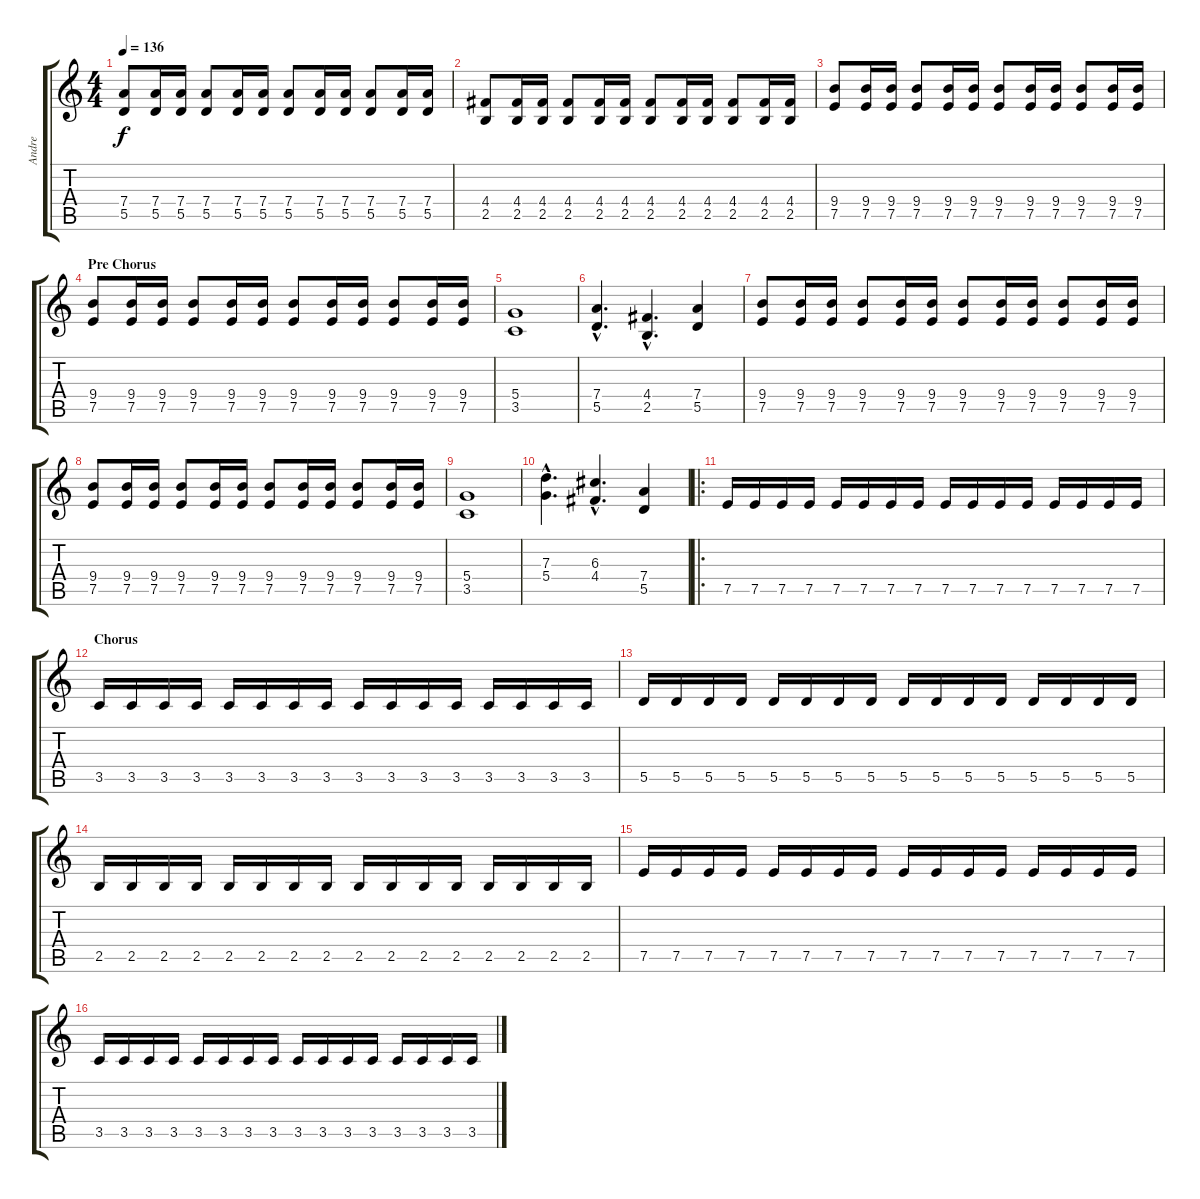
\track ("Andre" "Andre") {instrument overdrivenguitar}
\staff {score tabs}
\tuning (E4 B3 G3 D3 A2 E2) {hide}
\ts (4 4)
\tempo 136
\clef g2
\ks c
(7.4 5.5).8{dy f} (7.4 5.5).16 (7.4 5.5).16 (7.4 5.5).8 (7.4 5.5).16 (7.4 5.5).16 (7.4 5.5).8 (7.4 5.5).16 (7.4 5.5).16 (7.4 5.5).8 (7.4 5.5).16 (7.4 5.5).16 |
(4.4 2.5).8 (4.4 2.5).16 (4.4 2.5).16 (4.4 2.5).8 (4.4 2.5).16 (4.4 2.5).16 (4.4 2.5).8 (4.4 2.5).16 (4.4 2.5).16 (4.4 2.5).8 (4.4 2.5).16 (4.4 2.5).16 |
(9.4 7.5).8 (9.4 7.5).16 (9.4 7.5).16 (9.4 7.5).8 (9.4 7.5).16 (9.4 7.5).16 (9.4 7.5).8 (9.4 7.5).16 (9.4 7.5).16 (9.4 7.5).8 (9.4 7.5).16 (9.4 7.5).16 |
\section ("" "Pre Chorus")
(9.4 7.5).8 (9.4 7.5).16 (9.4 7.5).16 (9.4 7.5).8 (9.4 7.5).16 (9.4 7.5).16 (9.4 7.5).8 (9.4 7.5).16 (9.4 7.5).16 (9.4 7.5).8 (9.4 7.5).16 (9.4 7.5).16 |
(5.4 3.5).1 |
(7.4{hac} 5.5{hac}).4{d} (4.4{hac} 2.5{hac}).4{d} (7.4 5.5).4 |
(9.4 7.5).8 (9.4 7.5).16 (9.4 7.5).16 (9.4 7.5).8 (9.4 7.5).16 (9.4 7.5).16 (9.4 7.5).8 (9.4 7.5).16 (9.4 7.5).16 (9.4 7.5).8 (9.4 7.5).16 (9.4 7.5).16 |
(9.4 7.5).8 (9.4 7.5).16 (9.4 7.5).16 (9.4 7.5).8 (9.4 7.5).16 (9.4 7.5).16 (9.4 7.5).8 (9.4 7.5).16 (9.4 7.5).16 (9.4 7.5).8 (9.4 7.5).16 (9.4 7.5).16 |
(5.4 3.5).1 |
(7.3{hac} 5.4{hac}).4{d} (6.3{hac} 4.4{hac}).4{d} (7.4 5.5).4 |
\ro
7.5.16 7.5.16 7.5.16 7.5.16 7.5.16 7.5.16 7.5.16 7.5.16 7.5.16 7.5.16 7.5.16 7.5.16 7.5.16 7.5.16 7.5.16 7.5.16 |
\section ("" "Chorus")
3.5.16 3.5.16 3.5.16 3.5.16 3.5.16 3.5.16 3.5.16 3.5.16 3.5.16 3.5.16 3.5.16 3.5.16 3.5.16 3.5.16 3.5.16 3.5.16 |
5.5.16 5.5.16 5.5.16 5.5.16 5.5.16 5.5.16 5.5.16 5.5.16 5.5.16 5.5.16 5.5.16 5.5.16 5.5.16 5.5.16 5.5.16 5.5.16 |
2.5.16 2.5.16 2.5.16 2.5.16 2.5.16 2.5.16 2.5.16 2.5.16 2.5.16 2.5.16 2.5.16 2.5.16 2.5.16 2.5.16 2.5.16 2.5.16 |
7.5.16 7.5.16 7.5.16 7.5.16 7.5.16 7.5.16 7.5.16 7.5.16 7.5.16 7.5.16 7.5.16 7.5.16 7.5.16 7.5.16 7.5.16 7.5.16 |
3.5.16 3.5.16 3.5.16 3.5.16 3.5.16 3.5.16 3.5.16 3.5.16 3.5.16 3.5.16 3.5.16 3.5.16 3.5.16 3.5.16 3.5.16 3.5.16
